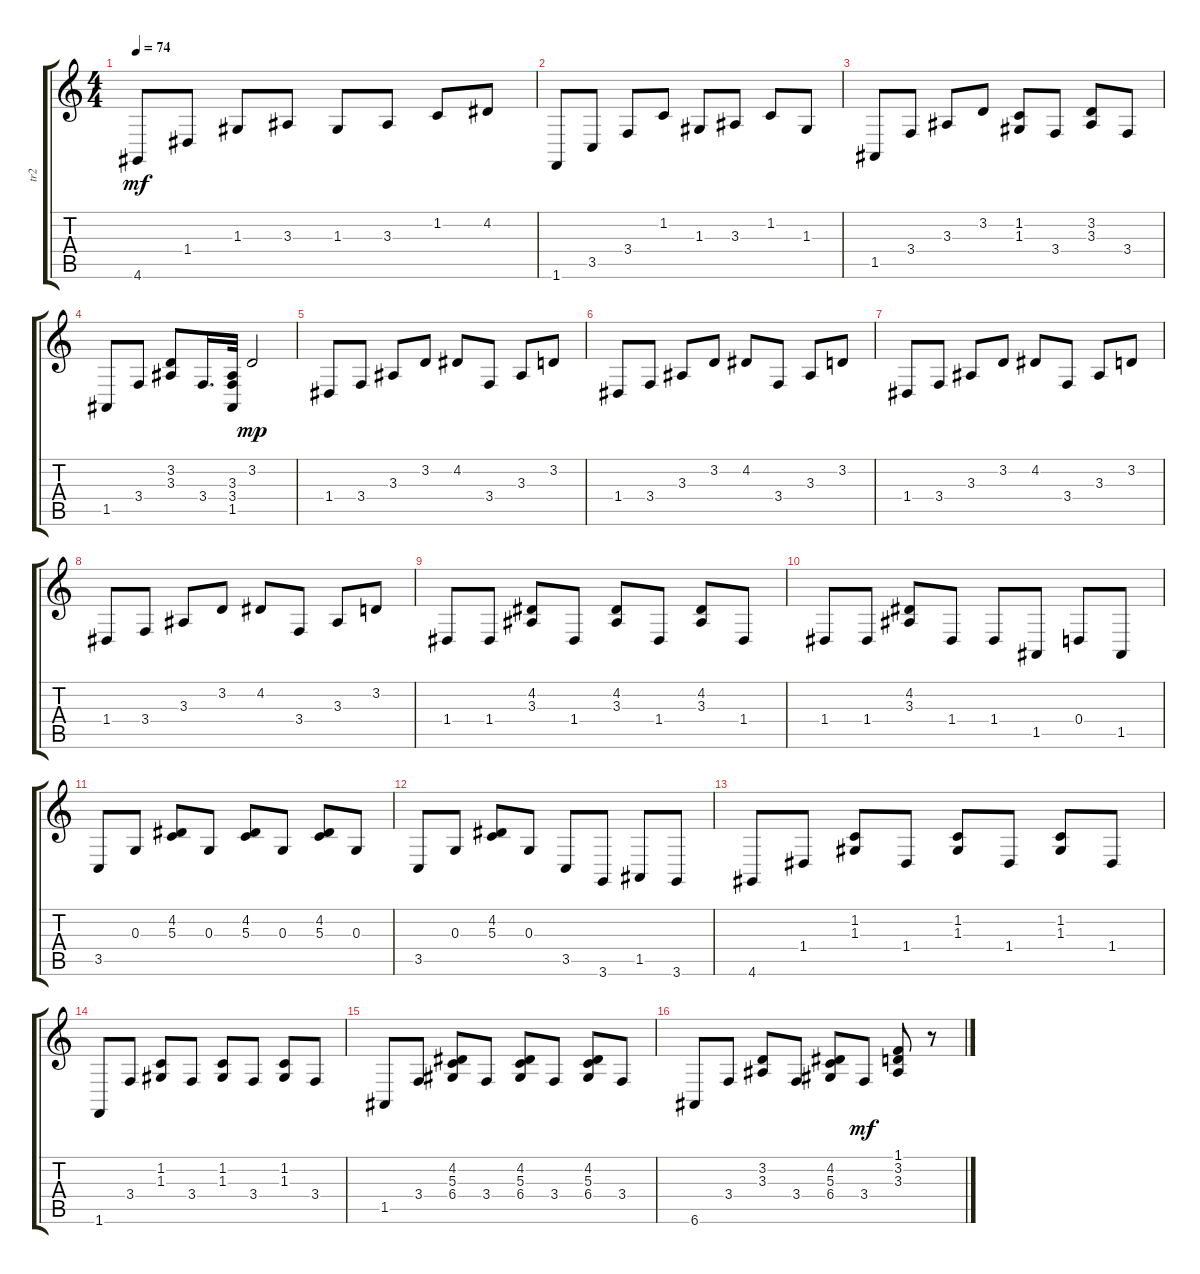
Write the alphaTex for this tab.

\track ("tr2" "tr2") {instrument acousticgrandpiano}
\staff {score tabs}
\tuning (E4 B3 G3 D3 A2 E2) {hide}
\ts (4 4)
\tempo 74
\clef g2
\ks c
4.6.8{dy mf} 1.4.8 1.3.8 3.3.8 1.3.8 3.3.8 1.2.8 4.2.8 |
1.6.8 3.5.8 3.4.8 1.2.8 1.3.8 3.3.8 1.2.8 1.3.8 |
1.5.8 3.4.8 3.3.8 3.2.8 (1.2 1.3).8 3.4.8 (3.2 3.3).8 3.4.8 |
1.5.8 3.4.8 (3.2 3.3).8 3.4.16{d} (3.3 3.4 1.5).32 3.2.2{dy mp} |
1.4.8 3.4.8 3.3.8 3.2.8 4.2.8 3.4.8 3.3.8 3.2.8 |
1.4.8 3.4.8 3.3.8 3.2.8 4.2.8 3.4.8 3.3.8 3.2.8 |
1.4.8 3.4.8 3.3.8 3.2.8 4.2.8 3.4.8 3.3.8 3.2.8 |
1.4.8 3.4.8 3.3.8 3.2.8 4.2.8 3.4.8 3.3.8 3.2.8 |
1.4.8 1.4.8 (4.2 3.3).8 1.4.8 (4.2 3.3).8 1.4.8 (4.2 3.3).8 1.4.8 |
1.4.8 1.4.8 (4.2 3.3).8 1.4.8 1.4.8 1.5.8 0.4.8 1.5.8 |
3.5.8 0.3.8 (4.2 5.3).8 0.3.8 (4.2 5.3).8 0.3.8 (4.2 5.3).8 0.3.8 |
3.5.8 0.3.8 (4.2 5.3).8 0.3.8 3.5.8 3.6.8 1.5.8 3.6.8 |
4.6.8 1.4.8 (1.2 1.3).8 1.4.8 (1.2 1.3).8 1.4.8 (1.2 1.3).8 1.4.8 |
1.6.8 3.4.8 (1.2 1.3).8 3.4.8 (1.2 1.3).8 3.4.8 (1.2 1.3).8 3.4.8 |
1.5.8 3.4.8 (4.2 5.3 6.4).8 3.4.8 (4.2 5.3 6.4).8 3.4.8 (4.2 5.3 6.4).8 3.4.8 |
6.6.8 3.4.8 (3.2 3.3).8 3.4.8 (4.2 5.3 6.4).8 3.4.8{dy mf} (1.1 3.2 3.3).8 r.8
